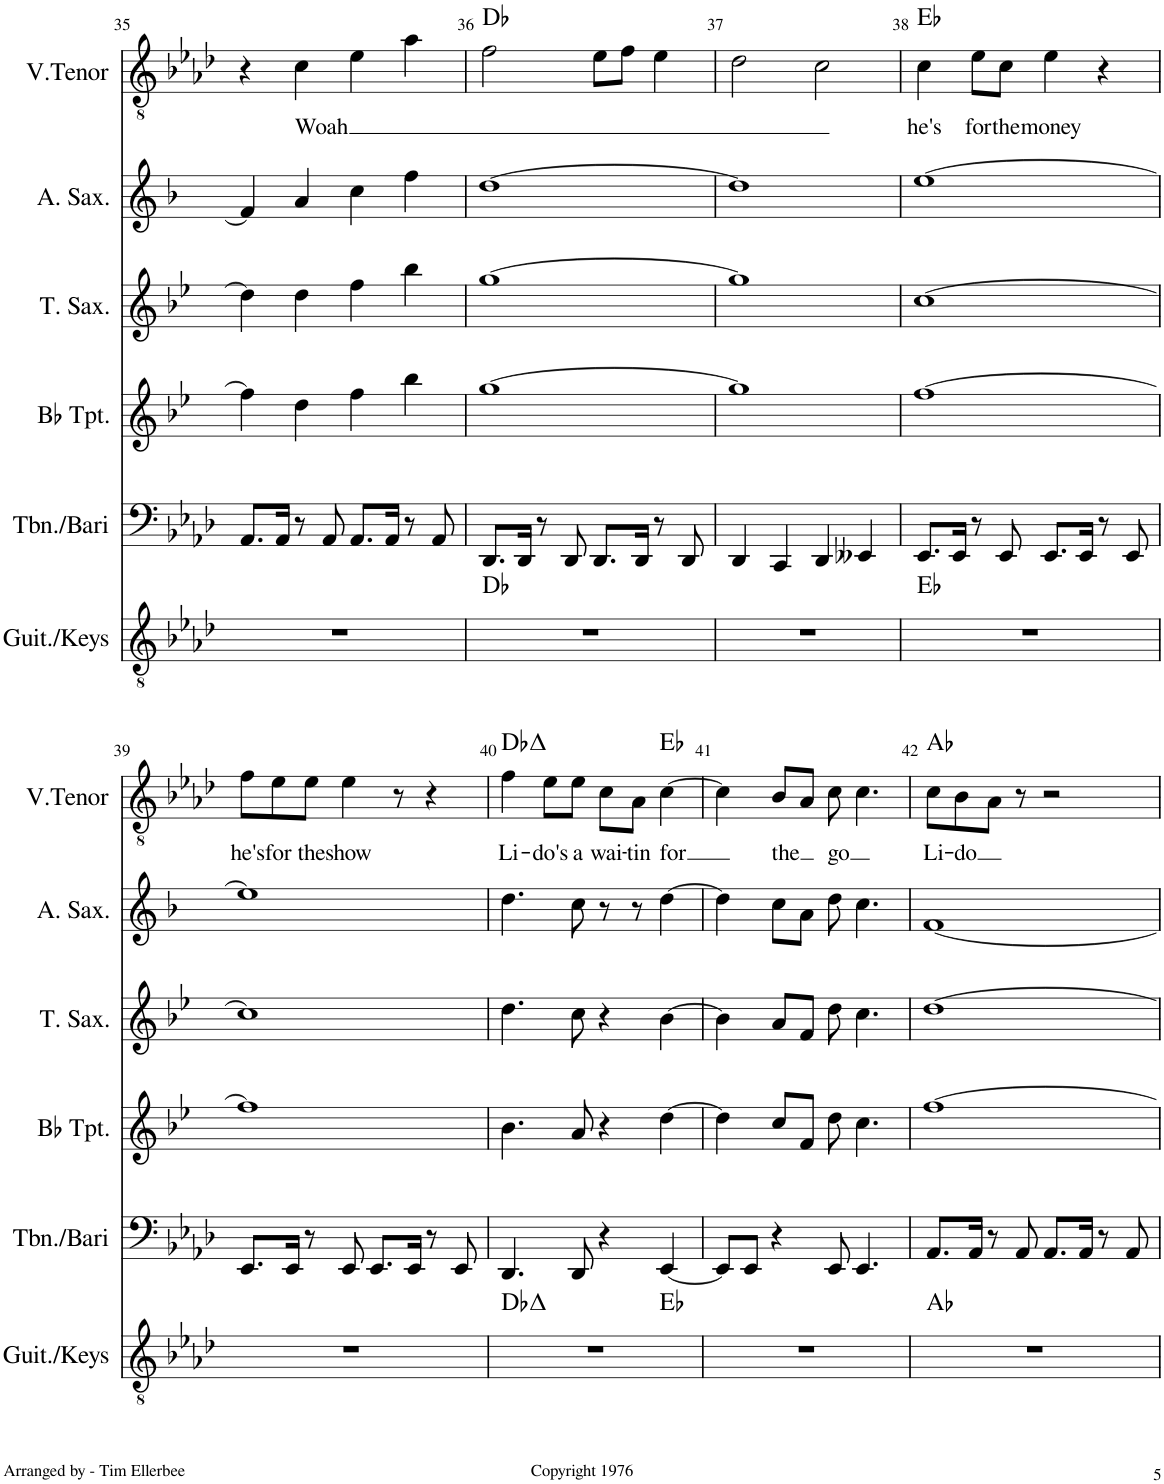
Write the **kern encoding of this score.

**kern	**harte	**kern	**kern	**kern	**kern	**kern	**text	**harte
*part6	*part6	*part5	*part4	*part3	*part2	*part1	*part1	*part1
*staff6	*	*staff5	*staff4	*staff3	*staff2	*staff1	*staff1	*
*I"Guit./Keys	*	*I"T-bone/Bari	*I"Bb Trumpet	*I"Tenor Saxophone	*I"Alto Saxophone	*I"V. Tenor	*	*
*I'Guit./Keys	*	*I'Tbn./Bari	*I'Bb Tpt.	*I'T. Sax.	*I'A. Sax.	*I'V.Tenor	*	*
!!LO:PB:g=z
*clefGv2	*	*clefF4	*clefG2	*clefG2	*clefG2	*clefGv2	*	*
*	*	*	*Trd1c2	*Trd8c14	*Trd5c9	*	*	*
*k[b-e-a-d-]	*	*k[b-e-a-d-]	*k[b-e-]	*k[b-e-]	*k[b-]	*k[b-e-a-d-]	*	*
*M4/4	*	*M4/4	*M4/4	*M4/4	*M4/4	*M4/4	*	*
=35	=35	=35	=35	=35	=35	=35	=35	=35
1r	.	8.AA-/L	4ff\]	4dd\]	4f/]	4r	.	.
.	.	16AA-/Jk	.	.	.	.	.	.
!	!	!	!	!	!	!	!LO:LY:b	!
.	.	8r	4dd\	4dd\	4a/	4c\	Woah	.
.	.	8AA-/	.	.	.	.	.	.
.	.	8.AA-/L	4ff\	4ff\	4cc\	4e-\	.	.
.	.	16AA-/Jk	.	.	.	.	.	.
.	.	8r	4bb-\	4bb-\	4ff\	4a-\	.	.
.	.	8AA-/	.	.	.	.	.	.
=36	=36	=36	=36	=36	=36	=36	=36	=36
1r	Db:maj	8.DD-/L	[1gg	[1gg	[1dd	2f\	.	Db:maj
.	.	16DD-/Jk	.	.	.	.	.	.
.	.	8r	.	.	.	.	.	.
.	.	8DD-/	.	.	.	.	.	.
.	.	8.DD-/L	.	.	.	8e-\L	.	.
.	.	.	.	.	.	8f\J	.	.
.	.	16DD-/Jk	.	.	.	.	.	.
.	.	8r	.	.	.	4e-\	.	.
.	.	8DD-/	.	.	.	.	.	.
=37	=37	=37	=37	=37	=37	=37	=37	=37
1r	.	4DD-/	1gg]	1gg]	1dd]	2d-\	.	.
.	.	4CC/	.	.	.	.	.	.
.	.	4DD-/	.	.	.	2c\	.	.
.	.	4EE--X/	.	.	.	.	.	.
=38	=38	=38	=38	=38	=38	=38	=38	=38
!	!	!	!	!	!	!	!LO:LY:b	!
1r	Eb:maj	8.EE-/L	[1ff	[1cc	[1ee	4c\	he's	Eb:maj
.	.	16EE-/Jk	.	.	.	.	.	.
!	!	!	!	!	!	!	!LO:LY:b	!
.	.	8r	.	.	.	8e-\L	for	.
!	!	!	!	!	!	!	!LO:LY:b	!
.	.	8EE-/	.	.	.	8c\J	the	.
!	!	!	!	!	!	!	!LO:LY:b	!
.	.	8.EE-/L	.	.	.	4e-\	money	.
.	.	16EE-/Jk	.	.	.	.	.	.
.	.	8r	.	.	.	4r	.	.
.	.	8EE-/	.	.	.	.	.	.
!!LO:LB:g=z
=39	=39	=39	=39	=39	=39	=39	=39	=39
!	!	!	!	!	!	!	!LO:LY:b	!
1r	.	8.EE-/L	1ff]	1cc]	1ee]	8f\L	he's	.
!	!	!	!	!	!	!	!LO:LY:b	!
.	.	.	.	.	.	8e-\	for	.
.	.	16EE-/Jk	.	.	.	.	.	.
!	!	!	!	!	!	!	!LO:LY:b	!
.	.	8r	.	.	.	8e-\J	the	.
!	!	!	!	!	!	!	!LO:LY:b	!
.	.	8EE-/	.	.	.	4e-\	show	.
.	.	8.EE-/L	.	.	.	.	.	.
.	.	.	.	.	.	8r	.	.
.	.	16EE-/Jk	.	.	.	.	.	.
.	.	8r	.	.	.	4r	.	.
.	.	8EE-/	.	.	.	.	.	.
=40	=40	=40	=40	=40	=40	=40	=40	=40
!	!	!	!	!	!	!	!LO:LY:b	!
*^	*	*	*	*	*	*	*	*
1r	2.ryy	Db:maj	4.DD-/	4.b-\	4.dd\	4.dd\	4f\	Li-	Db:maj
!	!	!	!	!	!	!	!	!LO:LY:b	!
.	.	.	.	.	.	.	8e-\L	-do's	.
!	!	!	!	!	!	!	!	!LO:LY:b	!
.	.	.	8DD-/	8a/	8cc\	8cc\	8e-\J	a	.
!	!	!	!	!	!	!	!	!LO:LY:b	!
.	.	.	4r	4r	4r	8r	8c\L	wai-	.
!	!	!	!	!	!	!	!	!LO:LY:b	!
.	.	.	.	.	.	8r	8A-\J	-tin	.
!	!	!	!	!	!	!	!	!LO:LY:b	!
.	4ryy	Eb:maj	[4EE-/	[4dd\	[4b-\	[4dd\	[4c\	for	Eb:maj
*v	*v	*	*	*	*	*	*	*	*
=41	=41	=41	=41	=41	=41	=41	=41	=41
1r	.	8EE-/L]	4dd\]	4b-\]	4dd\]	4c\]	.	.
.	.	8EE-/J	.	.	.	.	.	.
!	!	!	!	!	!	!	!LO:LY:b	!
.	.	4r	8cc/L	8a/L	8cc\L	8B-/L	the	.
.	.	.	8f/J	8f/J	8a\J	8A-/J	.	.
!	!	!	!	!	!	!	!LO:LY:b	!
.	.	8EE-/	8dd\	8dd\	8dd\	8c\	go	.
.	.	4.EE-/	4.cc\	4.cc\	4.cc\	4.c\	.	.
=42	=42	=42	=42	=42	=42	=42	=42	=42
!	!	!	!	!	!	!	!LO:LY:b	!
1r	Ab:maj	8.AA-/L	[1ff	[1dd	[1f	8c\L	Li-	Ab:maj
!	!	!	!	!	!	!	!LO:LY:b	!
.	.	.	.	.	.	8B-\	-do	.
.	.	16AA-/Jk	.	.	.	.	.	.
.	.	8r	.	.	.	8A-\J	.	.
.	.	8AA-/	.	.	.	8r	.	.
.	.	8.AA-/L	.	.	.	2r	.	.
.	.	16AA-/Jk	.	.	.	.	.	.
.	.	8r	.	.	.	.	.	.
.	.	8AA-/	.	.	.	.	.	.
=	=	=	=	=	=	=	=	=
*-	*-	*-	*-	*-	*-	*-	*-	*-
